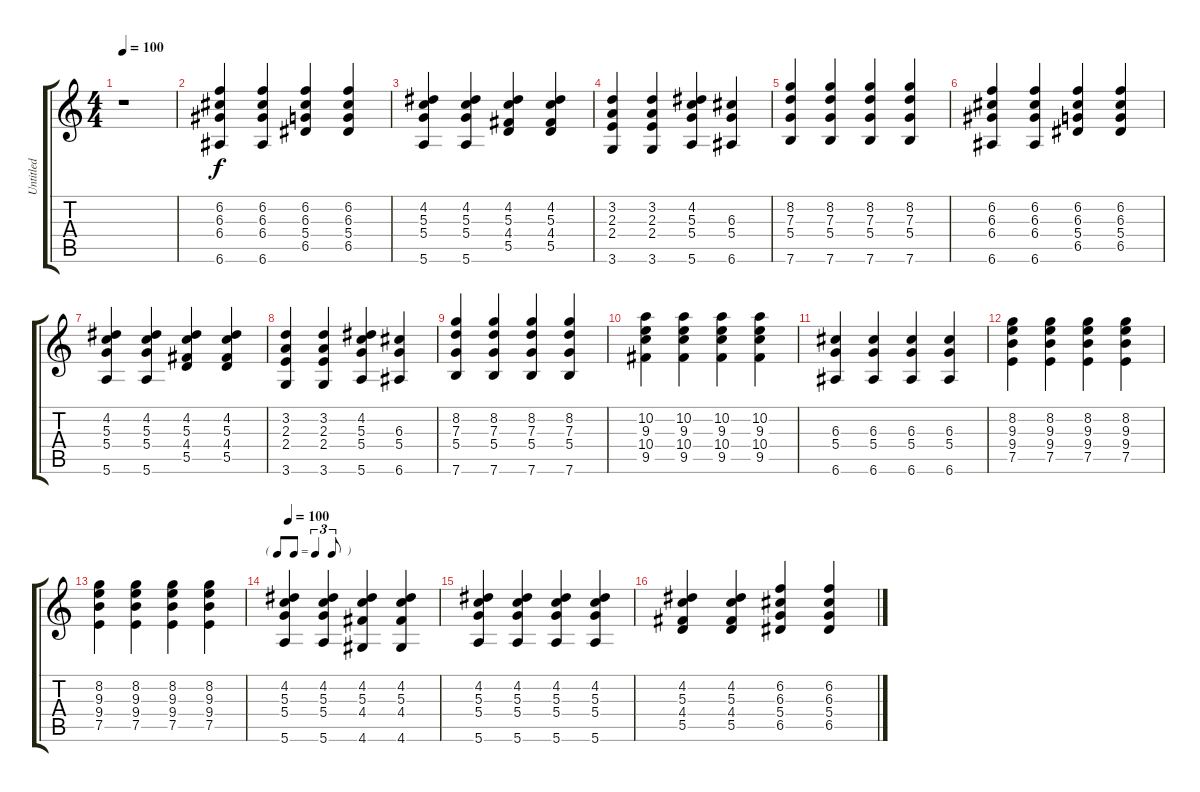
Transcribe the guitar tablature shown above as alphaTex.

\track ("Untitled" "Untitled") {instrument acousticguitarnylon}
\staff {score tabs}
\tuning (E4 B3 G3 D3 A2 E2) {hide}
\ts (4 4)
\tempo 100
\clef g2
\ks c
r.1{dy f instrument acousticguitarnylon} |
(6.2 6.3 6.4 6.6).4 (6.2 6.3 6.4 6.6).4 (6.2 6.3 5.4 6.5).4 (6.2 6.3 5.4 6.5).4 |
(4.2 5.3 5.4 5.6).4 (4.2 5.3 5.4 5.6).4 (4.2 5.3 4.4 5.5).4 (4.2 5.3 4.4 5.5).4 |
(3.2 2.3 2.4 3.6).4 (3.2 2.3 2.4 3.6).4 (4.2 5.3 5.4 5.6).4 (6.3 5.4 6.6).4 |
(8.2 7.3 5.4 7.6).4 (8.2 7.3 5.4 7.6).4 (8.2 7.3 5.4 7.6).4 (8.2 7.3 5.4 7.6).4 |
(6.2 6.3 6.4 6.6).4 (6.2 6.3 6.4 6.6).4 (6.2 6.3 5.4 6.5).4 (6.2 6.3 5.4 6.5).4 |
(4.2 5.3 5.4 5.6).4 (4.2 5.3 5.4 5.6).4 (4.2 5.3 4.4 5.5).4 (4.2 5.3 4.4 5.5).4 |
(3.2 2.3 2.4 3.6).4 (3.2 2.3 2.4 3.6).4 (4.2 5.3 5.4 5.6).4 (6.3 5.4 6.6).4 |
(8.2 7.3 5.4 7.6).4 (8.2 7.3 5.4 7.6).4 (8.2 7.3 5.4 7.6).4 (8.2 7.3 5.4 7.6).4 |
(10.2 9.3 10.4 9.5).4 (10.2 9.3 10.4 9.5).4 (10.2 9.3 10.4 9.5).4 (10.2 9.3 10.4 9.5).4 |
(6.3 5.4 6.6).4 (6.3 5.4 6.6).4 (6.3 5.4 6.6).4 (6.3 5.4 6.6).4 |
(8.2 9.3 9.4 7.5).4 (8.2 9.3 9.4 7.5).4 (8.2 9.3 9.4 7.5).4 (8.2 9.3 9.4 7.5).4 |
(8.2 9.3 9.4 7.5).4 (8.2 9.3 9.4 7.5).4 (8.2 9.3 9.4 7.5).4 (8.2 9.3 9.4 7.5).4 |
\tf triplet8th
\tempo 100
(4.2 5.3 5.4 5.6).4 (4.2 5.3 5.4 5.6).4 (4.2 5.3 4.4 4.6).4 (4.2 5.3 4.4 4.6).4 |
(4.2 5.3 5.4 5.6).4 (4.2 5.3 5.4 5.6).4 (4.2 5.3 5.4 5.6).4 (4.2 5.3 5.4 5.6).4 |
(4.2 5.3 4.4 5.5).4 (4.2 5.3 4.4 5.5).4 (6.2 6.3 5.4 6.5).4 (6.2 6.3 5.4 6.5).4
